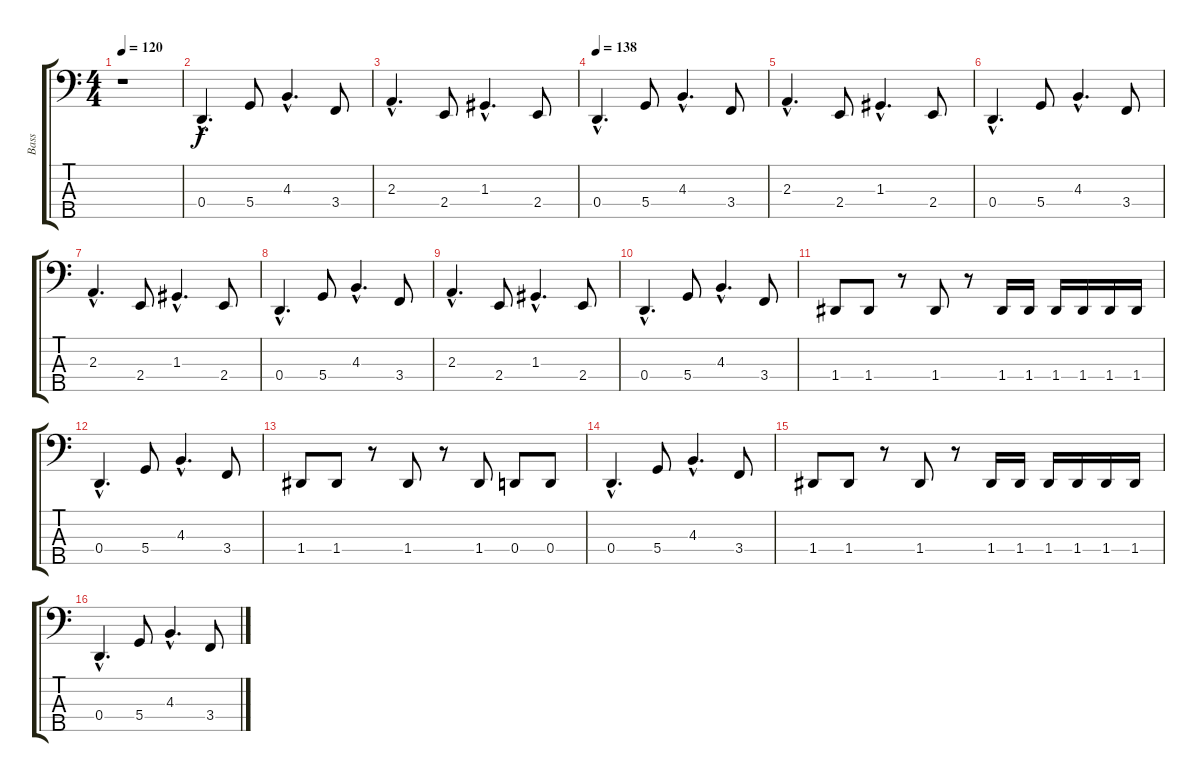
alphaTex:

\track ("Bass" "Bass") {instrument electricbasspick}
\staff {score tabs}
\tuning (F2 C2 G1 D1 A0) {hide}
\ts (4 4)
\tempo 120
\clef f4
\ks c
r.1{dy f instrument electricbasspick} |
0.4{hac}.4{d} 5.4.8 4.3{hac}.4{d} 3.4.8 |
2.3{hac}.4{d} 2.4.8 1.3{hac}.4{d} 2.4.8 |
\tempo 138
0.4{hac}.4{d} 5.4.8 4.3{hac}.4{d} 3.4.8 |
2.3{hac}.4{d} 2.4.8 1.3{hac}.4{d} 2.4.8 |
0.4{hac}.4{d} 5.4.8 4.3{hac}.4{d} 3.4.8 |
2.3{hac}.4{d} 2.4.8 1.3{hac}.4{d} 2.4.8 |
0.4{hac}.4{d} 5.4.8 4.3{hac}.4{d} 3.4.8 |
2.3{hac}.4{d} 2.4.8 1.3{hac}.4{d} 2.4.8 |
0.4{hac}.4{d} 5.4.8 4.3{hac}.4{d} 3.4.8 |
1.4.8 1.4.8 r.8 1.4.8 r.8 1.4.16 1.4.16 1.4.16 1.4.16 1.4.16 1.4.16 |
0.4{hac}.4{d} 5.4.8 4.3{hac}.4{d} 3.4.8 |
1.4.8 1.4.8 r.8 1.4.8 r.8 1.4.8 0.4.8 0.4.8 |
0.4{hac}.4{d} 5.4.8 4.3{hac}.4{d} 3.4.8 |
1.4.8 1.4.8 r.8 1.4.8 r.8 1.4.16 1.4.16 1.4.16 1.4.16 1.4.16 1.4.16 |
0.4{hac}.4{d} 5.4.8 4.3{hac}.4{d} 3.4.8
